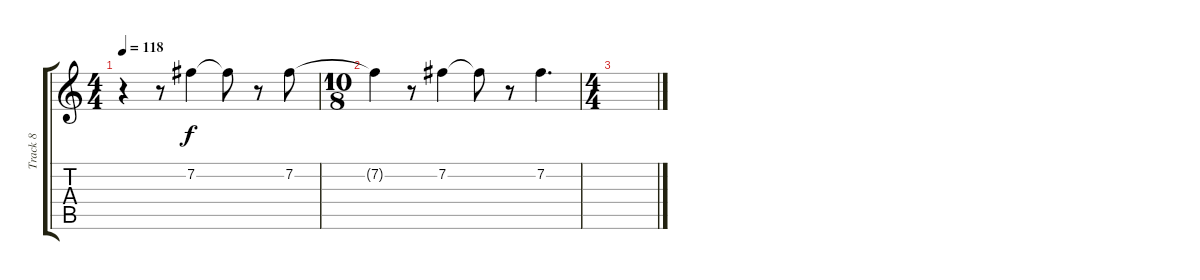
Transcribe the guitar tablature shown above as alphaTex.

\track ("Track 8" "Track 8") {instrument overdrivenguitar}
\staff {score tabs}
\tuning (E4 B3 G3 D3 A2 E2) {hide}
\ts (4 4)
\tempo 118
\clef g2
\ks c
r.4{dy f volume 11 instrument electricguitarjazz} r.8 7.2.4 7.2{t}.8 r.8 7.2.8 |
\ts (10 8)
7.2{t}.4 r.8 7.2.4 7.2{t}.8 r.8 7.2.4{d} |
\ts (4 4)
